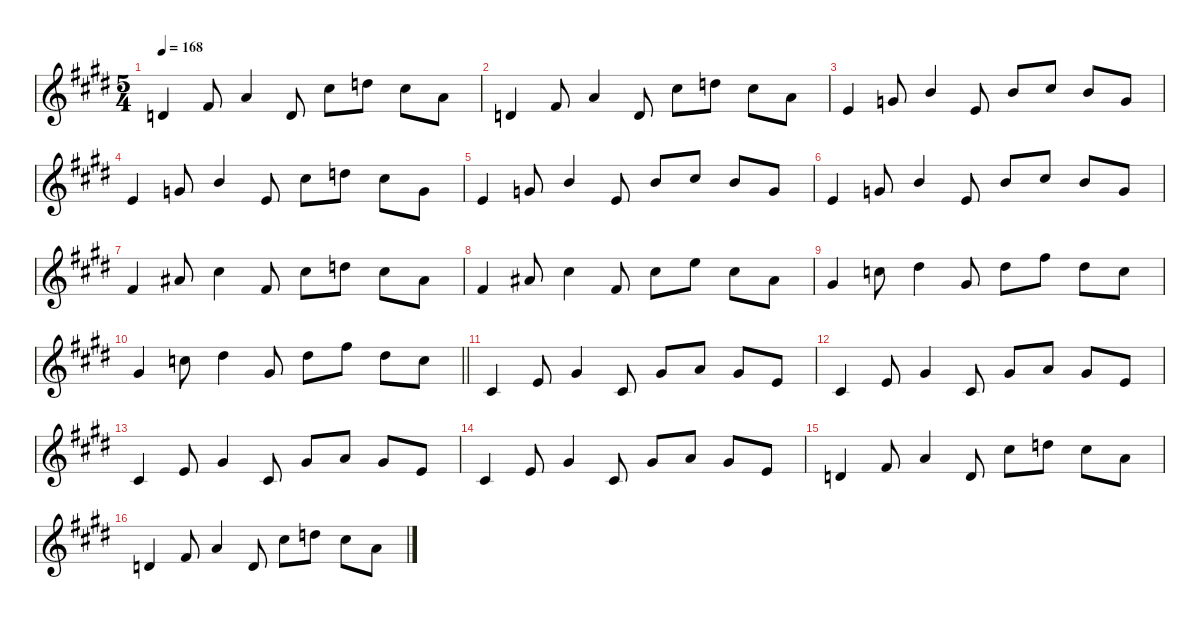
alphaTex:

\defaultSystemsLayout 4
\hideDynamics
\bracketExtendMode nobrackets
\singleTrackTrackNamePolicy hidden
\multiTrackTrackNamePolicy hidden
\firstSystemTrackNameMode fullname
\firstSystemTrackNameOrientation horizontal
\otherSystemsTrackNameOrientation horizontal
\track ("Synth" "fx.synth.") {defaultSystemsLayout 8 instrument fx7echoes}
\staff {score}
\tuning (Db4 Ab3 E3 B2 Gb2 B1)
\ts (5 4)
\tempo 168
\clef g2
\ks c#minor
15.4{acc forcenatural}.4{dy f beam Up} 14.3{acc #}.8{beam Up} 13.2{acc forcenatural}.4{beam Up} 15.4{acc forcenatural}.8{beam Up} 12.1{acc #}.8{beam Down} 13.1{acc forcenatural}.8{beam Down} 12.1{acc #}.8{beam Down} 13.2{acc forcenatural}.8{beam Down} |
15.4{acc forcenatural}.4{beam Up} 14.3{acc #}.8{beam Up} 13.2{acc forcenatural}.4{beam Up} 15.4{acc forcenatural}.8{beam Up} 12.1{acc #}.8{beam Down} 13.1{acc forcenatural}.8{beam Down} 12.1{acc #}.8{beam Down} 13.2{acc forcenatural}.8{beam Down} |
12.3{acc forcenatural}.4{beam Up} 11.2{acc forcenatural}.8{beam Up} 10.1{acc forcenatural}.4{beam Up} 12.3{acc forcenatural}.8{beam Up} 10.1{acc forcenatural}.8{beam Up} 12.1{acc #}.8{beam Up} 10.1{acc forcenatural}.8{beam Up} 11.2{acc forcenatural}.8{beam Up} |
12.3{acc forcenatural}.4{beam Up} 11.2{acc forcenatural}.8{beam Up} 10.1{acc forcenatural}.4{beam Up} 12.3{acc forcenatural}.8{beam Up} 12.1{acc #}.8{beam Down} 13.1{acc forcenatural}.8{beam Down} 12.1{acc #}.8{beam Down} 11.2{acc forcenatural}.8{beam Down} |
12.3{acc forcenatural}.4{beam Up} 11.2{acc forcenatural}.8{beam Up} 10.1{acc forcenatural}.4{beam Up} 12.3{acc forcenatural}.8{beam Up} 10.1{acc forcenatural}.8{beam Up} 12.1{acc #}.8{beam Up} 10.1{acc forcenatural}.8{beam Up} 11.2{acc forcenatural}.8{beam Up} |
12.3{acc forcenatural}.4{beam Up} 11.2{acc forcenatural}.8{beam Up} 10.1{acc forcenatural}.4{beam Up} 12.3{acc forcenatural}.8{beam Up} 10.1{acc forcenatural}.8{beam Up} 12.1{acc #}.8{beam Up} 10.1{acc forcenatural}.8{beam Up} 11.2{acc forcenatural}.8{beam Up} |
14.3{acc #}.4{beam Up} 14.2{acc #}.8{beam Up} 12.1{acc #}.4{beam Down} 14.3{acc #}.8{beam Up} 12.1{acc #}.8{beam Down} 13.1{acc forcenatural}.8{beam Down} 12.1{acc #}.8{beam Down} 14.2{acc #}.8{beam Down} |
14.3{acc #}.4{beam Up} 14.2{acc #}.8{beam Up} 12.1{acc #}.4{beam Down} 14.3{acc #}.8{beam Up} 12.1{acc #}.8{beam Down} 15.1{acc forcenatural}.8{beam Down} 12.1{acc #}.8{beam Down} 14.2{acc #}.8{beam Down} |
16.3{acc #}.4{beam Up} 16.2{acc forcenatural}.8{beam Down} 14.1{acc #}.4{beam Down} 16.3{acc #}.8{beam Up} 14.1{acc #}.8{beam Down} 17.1{acc #}.8{beam Down} 14.1{acc #}.8{beam Down} 16.2{acc forcenatural}.8{beam Down} |
\barLineRight lightlight
16.3{acc #}.4{beam Up} 16.2{acc forcenatural}.8{beam Down} 14.1{acc #}.4{beam Down} 16.3{acc #}.8{beam Up} 14.1{acc #}.8{beam Down} 17.1{acc #}.8{beam Down} 14.1{acc #}.8{beam Down} 16.2{acc forcenatural}.8{beam Down} |
14.4{acc #}.4{beam Up} 12.3{acc forcenatural}.8{beam Up} 12.2{acc #}.4{beam Up} 14.4{acc #}.8{beam Up} 12.2{acc #}.8{beam Up} 13.2{acc forcenatural}.8{beam Up} 12.2{acc #}.8{beam Up} 12.3{acc forcenatural}.8{beam Up} |
14.4{acc #}.4{beam Up} 12.3{acc forcenatural}.8{beam Up} 12.2{acc #}.4{beam Up} 14.4{acc #}.8{beam Up} 12.2{acc #}.8{beam Up} 13.2{acc forcenatural}.8{beam Up} 12.2{acc #}.8{beam Up} 12.3{acc forcenatural}.8{beam Up} |
14.4{acc #}.4{beam Up} 12.3{acc forcenatural}.8{beam Up} 12.2{acc #}.4{beam Up} 14.4{acc #}.8{beam Up} 12.2{acc #}.8{beam Up} 13.2{acc forcenatural}.8{beam Up} 12.2{acc #}.8{beam Up} 12.3{acc forcenatural}.8{beam Up} |
14.4{acc #}.4{beam Up} 12.3{acc forcenatural}.8{beam Up} 12.2{acc #}.4{beam Up} 14.4{acc #}.8{beam Up} 12.2{acc #}.8{beam Up} 13.2{acc forcenatural}.8{beam Up} 12.2{acc #}.8{beam Up} 12.3{acc forcenatural}.8{beam Up} |
15.4{acc forcenatural}.4{beam Up} 14.3{acc #}.8{beam Up} 13.2{acc forcenatural}.4{beam Up} 15.4{acc forcenatural}.8{beam Up} 12.1{acc #}.8{beam Down} 13.1{acc forcenatural}.8{beam Down} 12.1{acc #}.8{beam Down} 13.2{acc forcenatural}.8{beam Down} |
15.4{acc forcenatural}.4{beam Up} 14.3{acc #}.8{beam Up} 13.2{acc forcenatural}.4{beam Up} 15.4{acc forcenatural}.8{beam Up} 12.1{acc #}.8{beam Down} 13.1{acc forcenatural}.8{beam Down} 12.1{acc #}.8{beam Down} 13.2{acc forcenatural}.8{beam Down}
